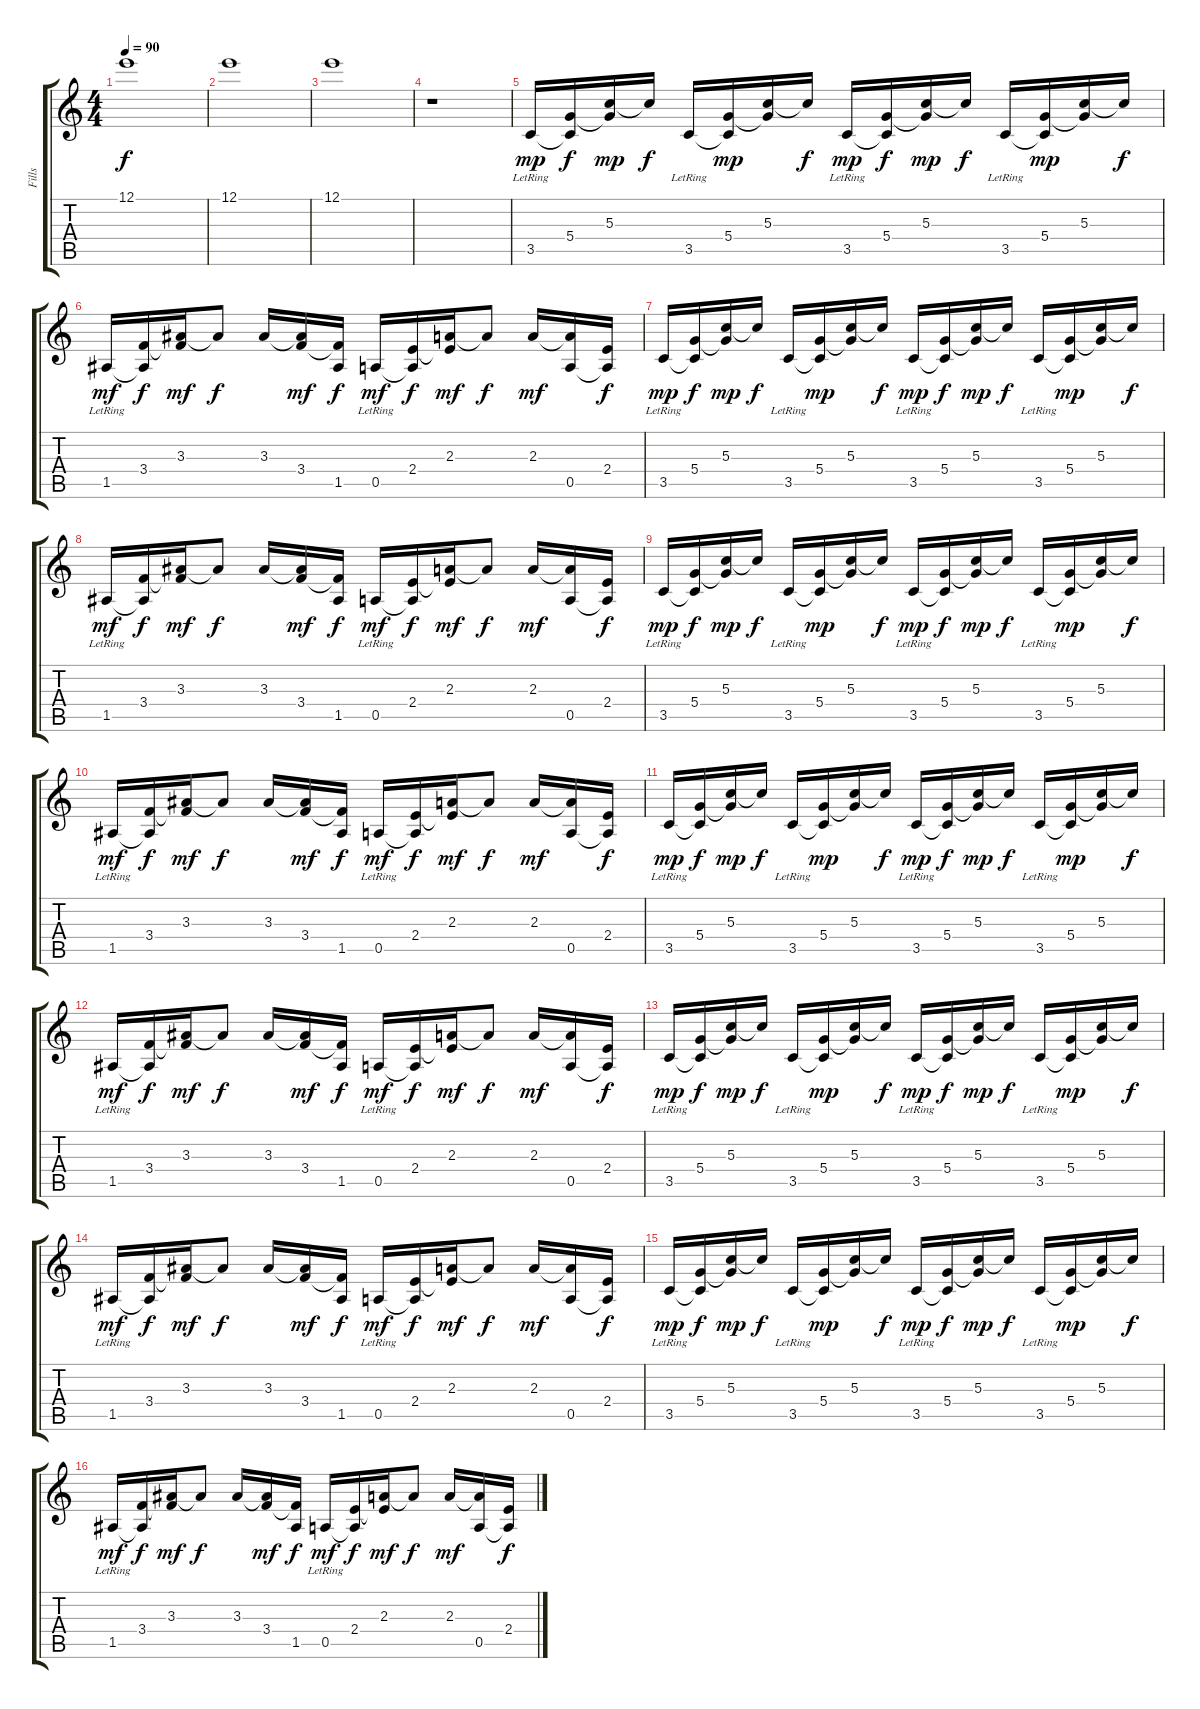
\track ("Fills" "Fills") {instrument electricguitarmuted}
\staff {score tabs}
\tuning (E4 B3 G3 D3 A2 E2) {hide}
\ts (4 4)
\tempo 90
\clef g2
\ks c
12.1.1{dy f} |
12.1.1 |
12.1.1 |
r.1 |
3.5{lr}.16{dy mp} (5.4 3.5{t}).16{dy f} (5.3 5.4{t}).16{dy mp} 5.3{t}.16{dy f} 3.5{lr}.16 (5.4 3.5{t}).16{dy mp} (5.3 5.4{t}).16 5.3{t}.16{dy f} 3.5{lr}.16{dy mp} (5.4 3.5{t}).16{dy f} (5.3 5.4{t}).16{dy mp} 5.3{t}.16{dy f} 3.5{lr}.16 (5.4 3.5{t}).16{dy mp} (5.3 5.4{t}).16 5.3{t}.16{dy f} |
1.5{lr}.16{dy mf} (3.4 1.5{t}).16{dy f} (3.3 3.4{t}).16{dy mf} 3.3{t}.8{dy f} 3.3.16 (3.3{t} 3.4).16{dy mf} (3.4{t} 1.5).16{dy f} 0.5{lr}.16{dy mf} (2.4 0.5{t}).16{dy f} (2.3 2.4{t}).16{dy mf} 2.3{t}.8{dy f} 2.3.16{dy mf} (2.3{t} 0.5).16 (2.4 0.5{t}).16{dy f} |
3.5{lr}.16{dy mp} (5.4 3.5{t}).16{dy f} (5.3 5.4{t}).16{dy mp} 5.3{t}.16{dy f} 3.5{lr}.16 (5.4 3.5{t}).16{dy mp} (5.3 5.4{t}).16 5.3{t}.16{dy f} 3.5{lr}.16{dy mp} (5.4 3.5{t}).16{dy f} (5.3 5.4{t}).16{dy mp} 5.3{t}.16{dy f} 3.5{lr}.16 (5.4 3.5{t}).16{dy mp} (5.3 5.4{t}).16 5.3{t}.16{dy f} |
1.5{lr}.16{dy mf} (3.4 1.5{t}).16{dy f} (3.3 3.4{t}).16{dy mf} 3.3{t}.8{dy f} 3.3.16 (3.3{t} 3.4).16{dy mf} (3.4{t} 1.5).16{dy f} 0.5{lr}.16{dy mf} (2.4 0.5{t}).16{dy f} (2.3 2.4{t}).16{dy mf} 2.3{t}.8{dy f} 2.3.16{dy mf} (2.3{t} 0.5).16 (2.4 0.5{t}).16{dy f} |
3.5{lr}.16{dy mp} (5.4 3.5{t}).16{dy f} (5.3 5.4{t}).16{dy mp} 5.3{t}.16{dy f} 3.5{lr}.16 (5.4 3.5{t}).16{dy mp} (5.3 5.4{t}).16 5.3{t}.16{dy f} 3.5{lr}.16{dy mp} (5.4 3.5{t}).16{dy f} (5.3 5.4{t}).16{dy mp} 5.3{t}.16{dy f} 3.5{lr}.16 (5.4 3.5{t}).16{dy mp} (5.3 5.4{t}).16 5.3{t}.16{dy f} |
1.5{lr}.16{dy mf} (3.4 1.5{t}).16{dy f} (3.3 3.4{t}).16{dy mf} 3.3{t}.8{dy f} 3.3.16 (3.3{t} 3.4).16{dy mf} (3.4{t} 1.5).16{dy f} 0.5{lr}.16{dy mf} (2.4 0.5{t}).16{dy f} (2.3 2.4{t}).16{dy mf} 2.3{t}.8{dy f} 2.3.16{dy mf} (2.3{t} 0.5).16 (2.4 0.5{t}).16{dy f} |
3.5{lr}.16{dy mp} (5.4 3.5{t}).16{dy f} (5.3 5.4{t}).16{dy mp} 5.3{t}.16{dy f} 3.5{lr}.16 (5.4 3.5{t}).16{dy mp} (5.3 5.4{t}).16 5.3{t}.16{dy f} 3.5{lr}.16{dy mp} (5.4 3.5{t}).16{dy f} (5.3 5.4{t}).16{dy mp} 5.3{t}.16{dy f} 3.5{lr}.16 (5.4 3.5{t}).16{dy mp} (5.3 5.4{t}).16 5.3{t}.16{dy f} |
1.5{lr}.16{dy mf} (3.4 1.5{t}).16{dy f} (3.3 3.4{t}).16{dy mf} 3.3{t}.8{dy f} 3.3.16 (3.3{t} 3.4).16{dy mf} (3.4{t} 1.5).16{dy f} 0.5{lr}.16{dy mf} (2.4 0.5{t}).16{dy f} (2.3 2.4{t}).16{dy mf} 2.3{t}.8{dy f} 2.3.16{dy mf} (2.3{t} 0.5).16 (2.4 0.5{t}).16{dy f} |
3.5{lr}.16{dy mp} (5.4 3.5{t}).16{dy f} (5.3 5.4{t}).16{dy mp} 5.3{t}.16{dy f} 3.5{lr}.16 (5.4 3.5{t}).16{dy mp} (5.3 5.4{t}).16 5.3{t}.16{dy f} 3.5{lr}.16{dy mp} (5.4 3.5{t}).16{dy f} (5.3 5.4{t}).16{dy mp} 5.3{t}.16{dy f} 3.5{lr}.16 (5.4 3.5{t}).16{dy mp} (5.3 5.4{t}).16 5.3{t}.16{dy f} |
1.5{lr}.16{dy mf} (3.4 1.5{t}).16{dy f} (3.3 3.4{t}).16{dy mf} 3.3{t}.8{dy f} 3.3.16 (3.3{t} 3.4).16{dy mf} (3.4{t} 1.5).16{dy f} 0.5{lr}.16{dy mf} (2.4 0.5{t}).16{dy f} (2.3 2.4{t}).16{dy mf} 2.3{t}.8{dy f} 2.3.16{dy mf} (2.3{t} 0.5).16 (2.4 0.5{t}).16{dy f} |
3.5{lr}.16{dy mp} (5.4 3.5{t}).16{dy f} (5.3 5.4{t}).16{dy mp} 5.3{t}.16{dy f} 3.5{lr}.16 (5.4 3.5{t}).16{dy mp} (5.3 5.4{t}).16 5.3{t}.16{dy f} 3.5{lr}.16{dy mp} (5.4 3.5{t}).16{dy f} (5.3 5.4{t}).16{dy mp} 5.3{t}.16{dy f} 3.5{lr}.16 (5.4 3.5{t}).16{dy mp} (5.3 5.4{t}).16 5.3{t}.16{dy f} |
1.5{lr}.16{dy mf} (3.4 1.5{t}).16{dy f} (3.3 3.4{t}).16{dy mf} 3.3{t}.8{dy f} 3.3.16 (3.3{t} 3.4).16{dy mf} (3.4{t} 1.5).16{dy f} 0.5{lr}.16{dy mf} (2.4 0.5{t}).16{dy f} (2.3 2.4{t}).16{dy mf} 2.3{t}.8{dy f} 2.3.16{dy mf} (2.3{t} 0.5).16 (2.4 0.5{t}).16{dy f}
